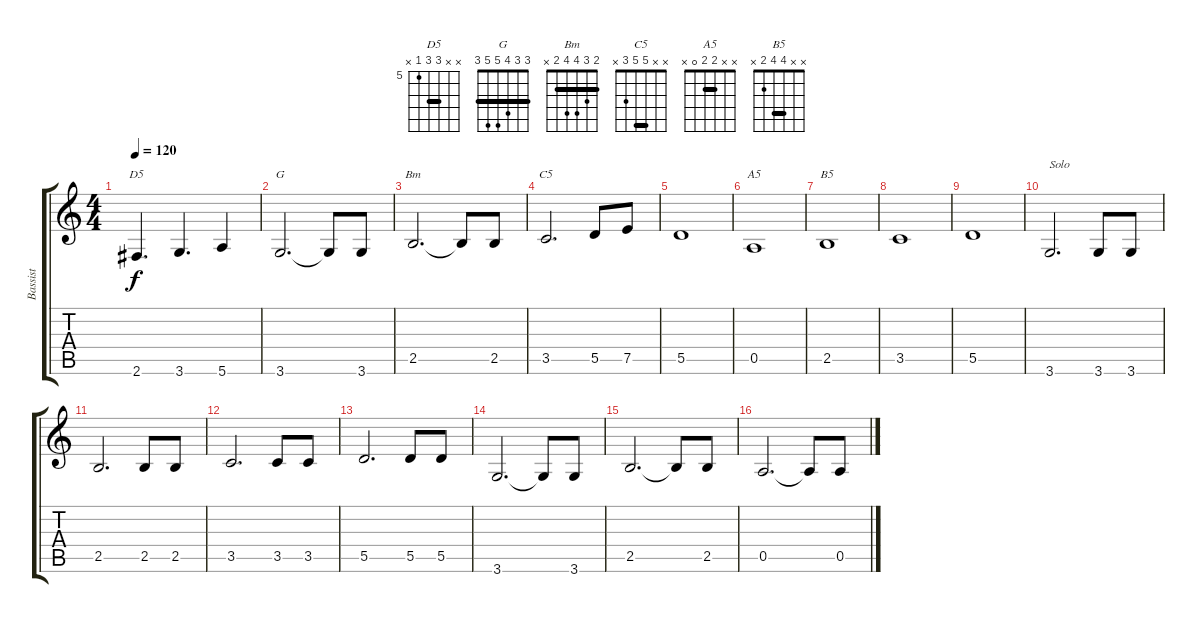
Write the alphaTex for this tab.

\track ("Bassist" "Bassist") {instrument electricbassfinger}
\staff {score tabs}
\tuning (E4 B3 G3 D3 A2 E2) {hide}
\chord ("D5" x x 7 7 5 x) {firstfret 5 barre 7}
\chord ("G" 3 3 4 5 5 3) {barre 3}
\chord ("Bm" 2 3 4 4 2 x) {barre 2}
\chord ("C5" x x 5 5 3 x) {barre 5}
\chord ("A5" x x 2 2 0 x) {barre 2}
\chord ("B5" x x 4 4 2 x) {barre 4}
\ts (4 4)
\tempo 120
\clef g2
\ks c
2.6.4{d ch "D5" dy f} 3.6.4{d} 5.6.4 |
3.6.2{d ch "G"} 3.6{t}.8 3.6.8 |
2.5.2{d ch "Bm"} 2.5{t}.8 2.5.8 |
3.5.2{d ch "C5"} 5.5.8 7.5.8 |
5.5.1 |
0.5.1{ch "A5"} |
2.5.1{ch "B5"} |
3.5.1 |
5.5.1 |
3.6.2{d txt "Solo"} 3.6.8 3.6.8 |
2.5.2{d} 2.5.8 2.5.8 |
3.5.2{d} 3.5.8 3.5.8 |
5.5.2{d} 5.5.8 5.5.8 |
3.6.2{d} 3.6{t}.8 3.6.8 |
2.5.2{d} 2.5{t}.8 2.5.8 |
0.5.2{d} 0.5{t}.8 0.5.8
